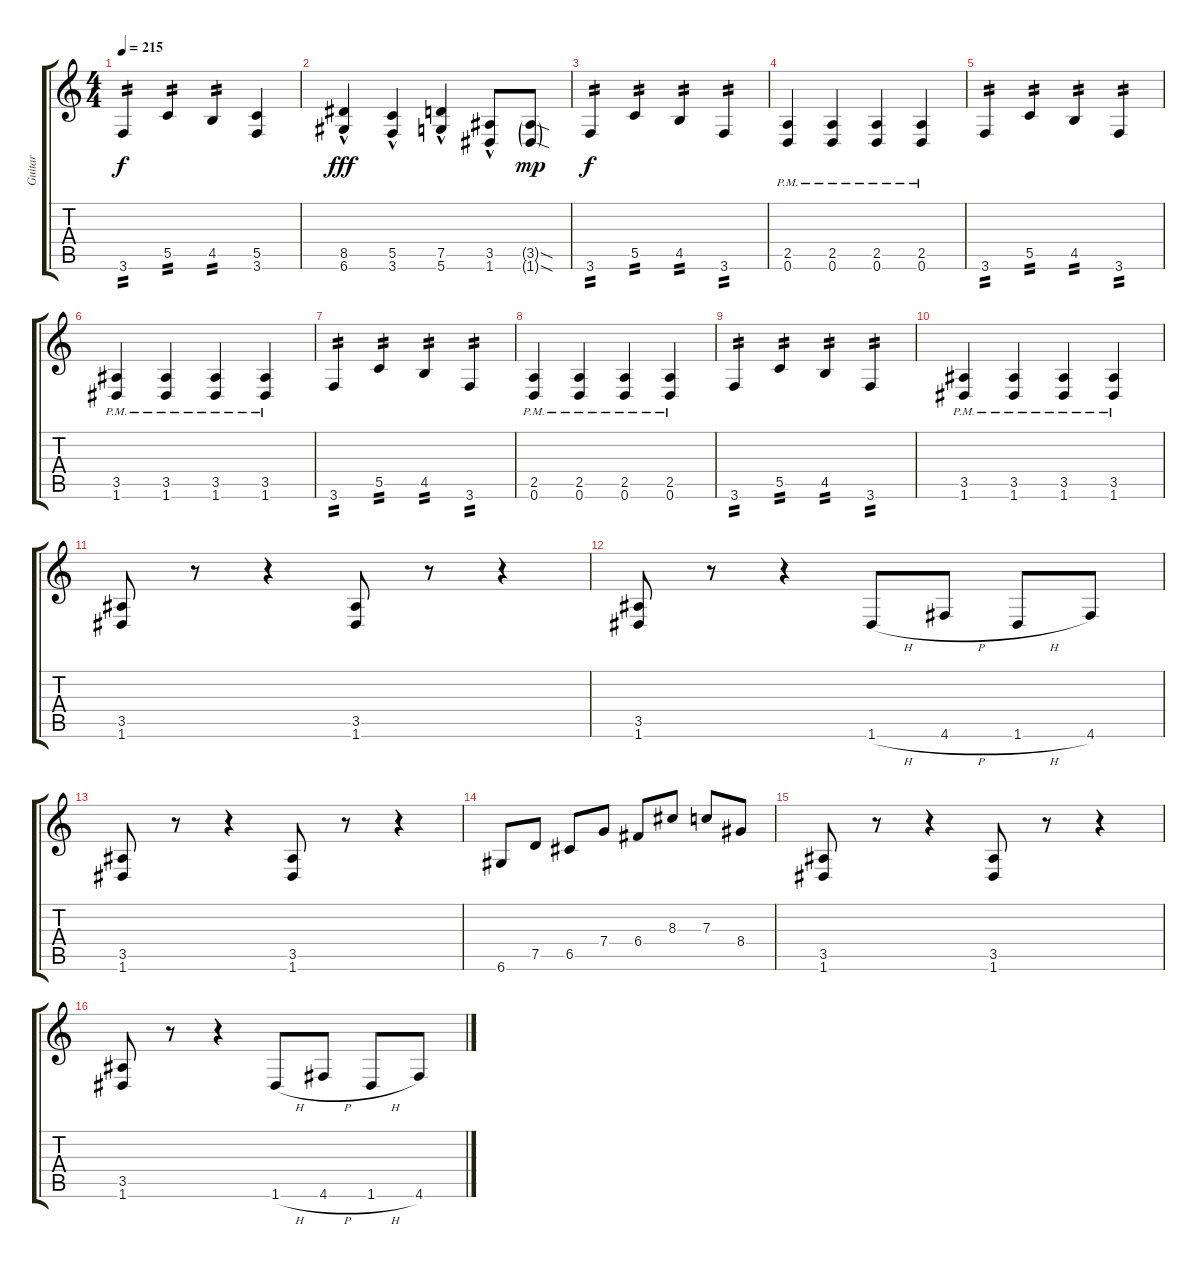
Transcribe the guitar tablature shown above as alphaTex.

\track ("Guitar" "Guitar") {instrument distortionguitar}
\staff {score tabs}
\tuning (D4 A3 F3 C3 G2 D2) {hide}
\ts (4 4)
\tempo 215
\clef g2
\ks c
3.6.4{tp 2 dy f} 5.5.4{tp 2} 4.5.4{tp 2} (5.5 3.6).4 |
(8.5{hac} 6.6{hac}).4{dy fff} (5.5{hac} 3.6{hac}).4 (7.5{hac} 5.6{hac}).4 (3.5{hac} 1.6{hac}).8 (3.5{sod g} 1.6{sod g}).8{dy mp} |
3.6.4{tp 2 dy f} 5.5.4{tp 2} 4.5.4{tp 2} 3.6.4{tp 2} |
(2.5{pm} 0.6{pm}).4 (2.5{pm} 0.6{pm}).4 (2.5{pm} 0.6{pm}).4 (2.5{pm} 0.6{pm}).4 |
3.6.4{tp 2} 5.5.4{tp 2} 4.5.4{tp 2} 3.6.4{tp 2} |
(3.5{pm} 1.6{pm}).4 (3.5{pm} 1.6{pm}).4 (3.5{pm} 1.6{pm}).4 (3.5{pm} 1.6{pm}).4 |
3.6.4{tp 2} 5.5.4{tp 2} 4.5.4{tp 2} 3.6.4{tp 2} |
(2.5{pm} 0.6{pm}).4 (2.5{pm} 0.6{pm}).4 (2.5{pm} 0.6{pm}).4 (2.5{pm} 0.6{pm}).4 |
3.6.4{tp 2} 5.5.4{tp 2} 4.5.4{tp 2} 3.6.4{tp 2} |
(3.5{pm} 1.6{pm}).4 (3.5{pm} 1.6{pm}).4 (3.5{pm} 1.6{pm}).4 (3.5{pm} 1.6{pm}).4 |
(3.5 1.6).8 r.8 r.4 (3.5 1.6).8 r.8 r.4 |
(3.5 1.6).8 r.8 r.4 1.6{h}.8 4.6{h}.8 1.6{h}.8 4.6.8 |
(3.5 1.6).8 r.8 r.4 (3.5 1.6).8 r.8 r.4 |
6.6.8 7.5.8 6.5.8 7.4.8 6.4.8 8.3.8 7.3.8 8.4.8 |
(3.5 1.6).8 r.8 r.4 (3.5 1.6).8 r.8 r.4 |
(3.5 1.6).8 r.8 r.4 1.6{h}.8 4.6{h}.8 1.6{h}.8 4.6.8
